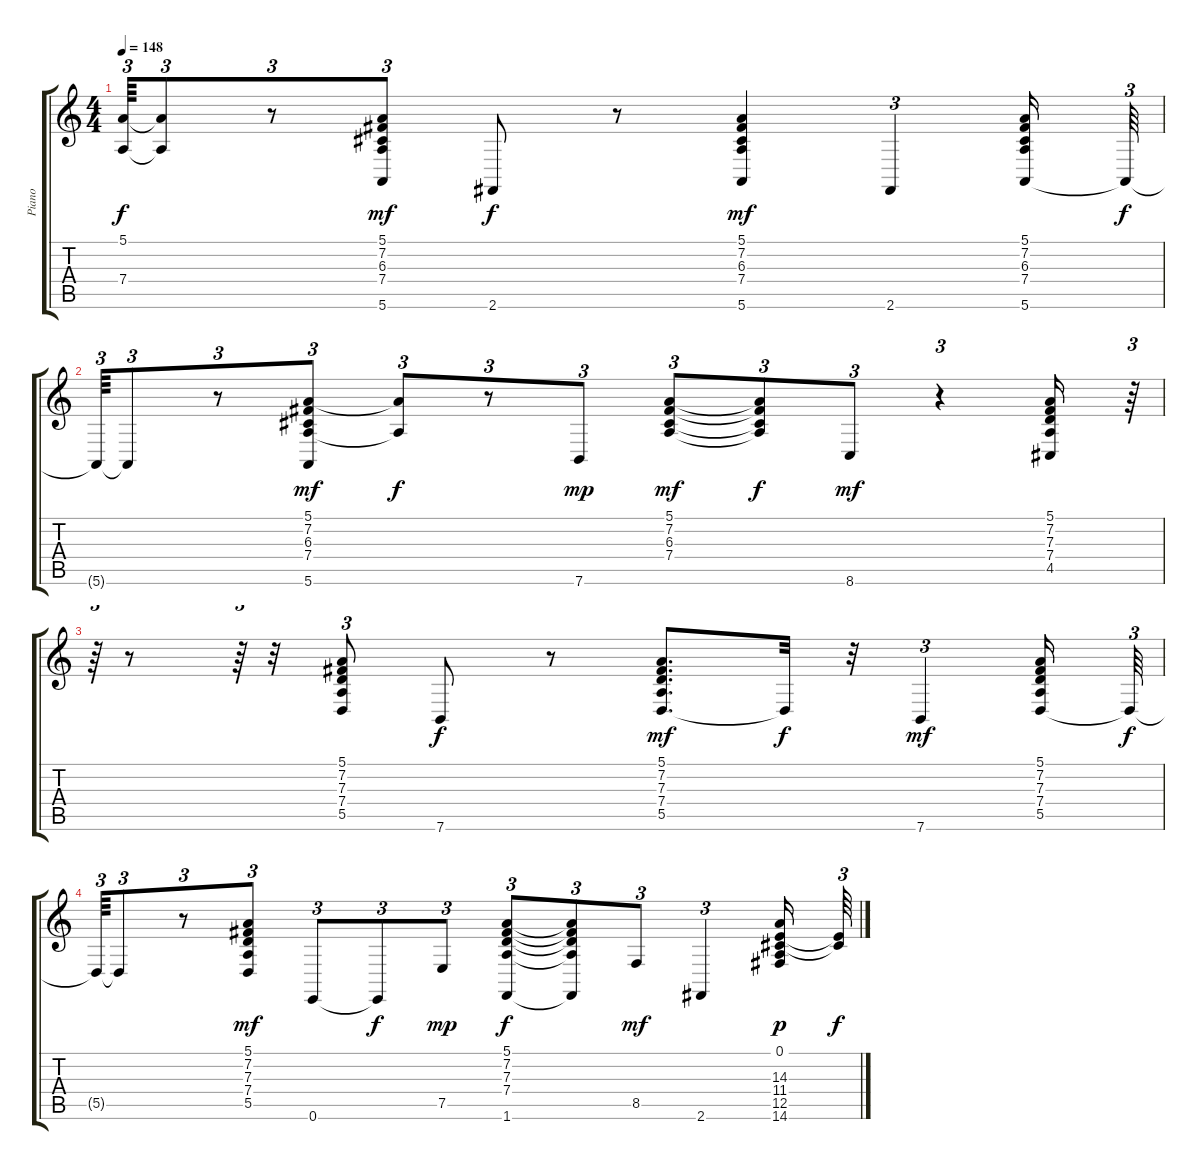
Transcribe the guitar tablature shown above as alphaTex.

\track ("Piano" "Piano") {instrument acousticgrandpiano}
\staff {score tabs}
\tuning (E4 B3 G3 D3 A2 E2) {hide}
\ts (4 4)
\tempo 148
\clef g2
\ks c
(5.1{t} 7.4{t}).64{tu (3 2) dy f} (5.1{t} 7.4{t}).8{tu (3 2)} r.8{tu (3 2)} (5.1 7.2 6.3 7.4 5.6).8{tu (3 2) dy mf} 2.6.8{dy f} r.8 (5.1 7.2 6.3 7.4 5.6).4{dy mf} 2.6.4{tu (3 2)} (5.1 7.2 6.3 7.4 5.6).16 5.6{t}.64{tu (3 2) dy f} |
5.6{t}.64{tu (3 2)} 5.6{t}.8{tu (3 2)} r.8{tu (3 2)} (5.1 7.2 6.3 7.4 5.6).8{tu (3 2) dy mf} (5.1{t} 7.4{t}).8{tu (3 2) dy f} r.8{tu (3 2)} 7.6.8{tu (3 2) dy mp} (5.1 7.2 6.3 7.4).8{tu (3 2) dy mf} (5.1{t} 7.2{t} 6.3{t} 7.4{t}).8{tu (3 2) dy f} 8.6.8{tu (3 2) dy mf} r.4{tu (3 2)} (5.1 7.2 7.3 7.4 4.5).16 r.64{tu (3 2)} |
r.64{tu (3 2)} r.8 r.64{tu (3 2)} r.32 (5.1 7.2 7.3 7.4 5.5).8{tu (3 2)} 7.6.8{dy f} r.8 (5.1 7.2 7.3 7.4 5.5).8{d dy mf} 5.5{t}.32{dy f} r.32 7.6.4{tu (3 2) dy mf} (5.1 7.2 7.3 7.4 5.5).16 5.5{t}.64{tu (3 2) dy f} |
5.5{t}.64{tu (3 2)} 5.5{t}.8{tu (3 2)} r.8{tu (3 2)} (5.1 7.2 7.3 7.4 5.5).8{tu (3 2) dy mf} 0.6.8{tu (3 2)} 0.6{t}.8{tu (3 2) dy f} 7.5.8{tu (3 2) dy mp} (5.1 7.2 7.3 7.4 1.6).8{tu (3 2) dy f} (5.1{t} 7.2{t} 7.3{t} 7.4{t} 1.6{t}).8{tu (3 2)} 8.5.8{tu (3 2) dy mf} 2.6.4{tu (3 2)} (0.1 14.3 11.4 12.5 14.6).16{dy p} (0.1{t} 11.4{t}).64{tu (3 2) dy f}
